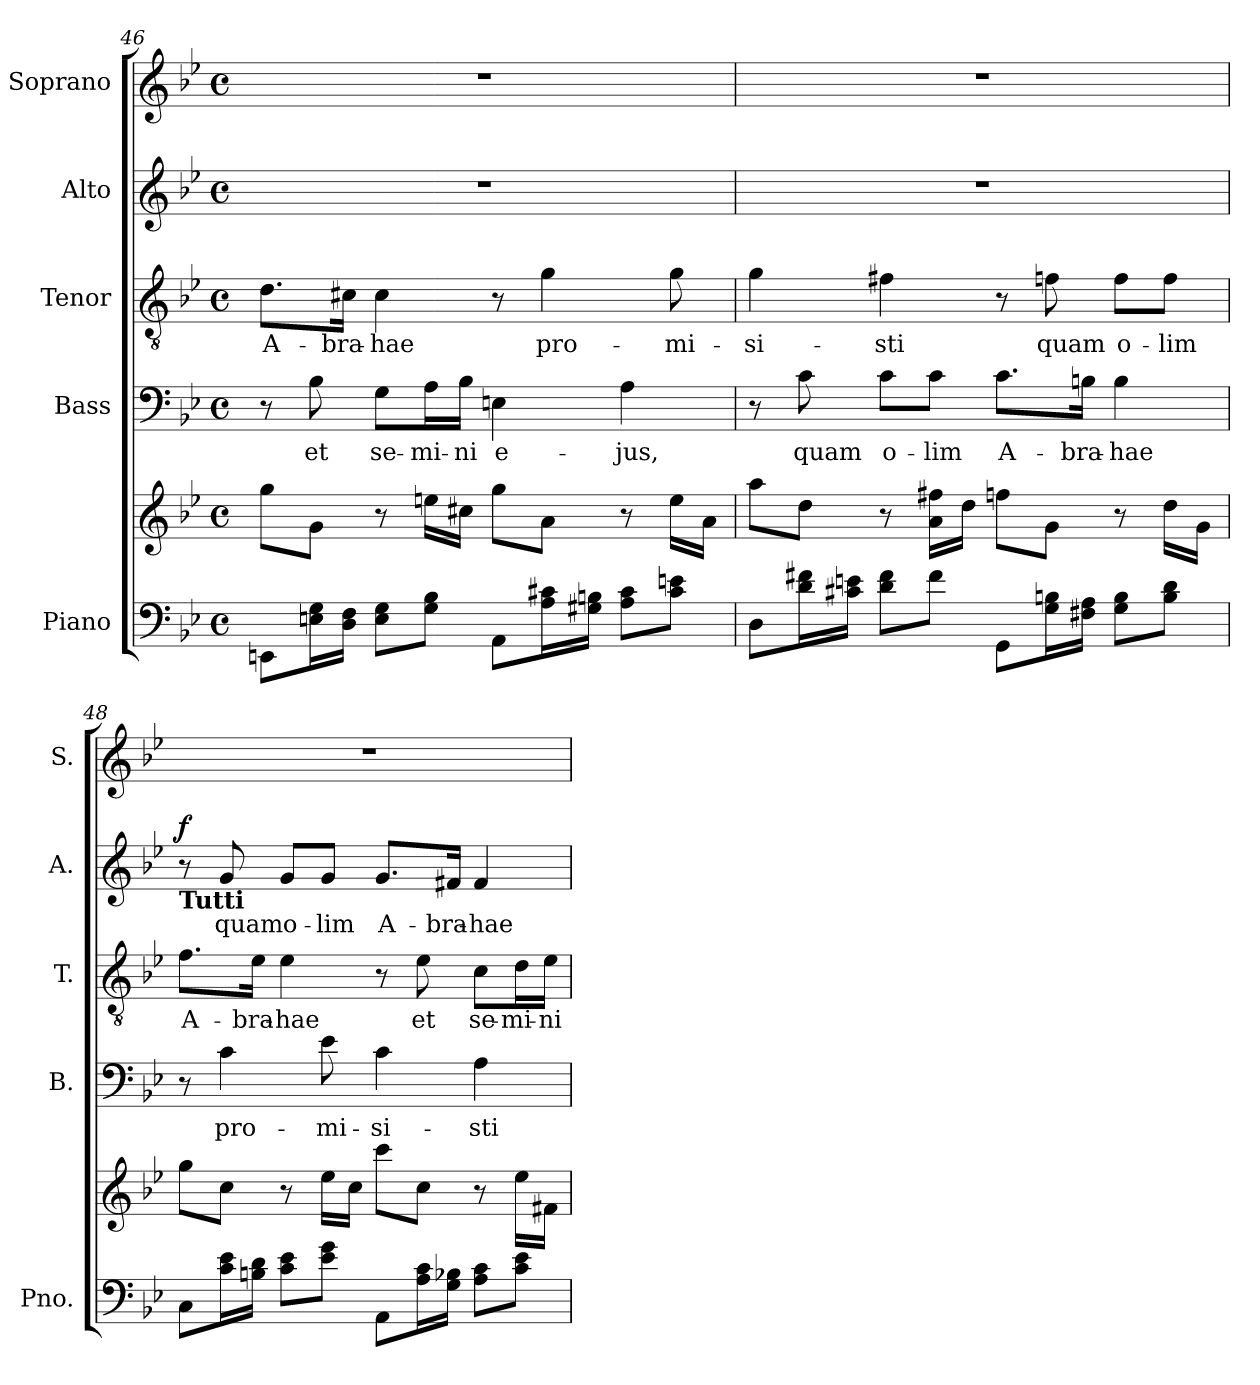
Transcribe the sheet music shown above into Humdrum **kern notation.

**kern	**kern	**kern	**text	**kern	**text	**kern	**text	**dynam	**kern
*part5	*part5	*part4	*part4	*part3	*part3	*part2	*part2	*part2	*part1
*staff6	*staff5	*staff4	*staff4	*staff3	*staff3	*staff2	*staff2	*staff2	*staff1
*I"Piano	*	*I"Bass	*	*I"Tenor	*	*I"Alto	*	*	*I"Soprano
*I'Pno.	*	*I'B.	*	*I'T.	*	*I'A.	*	*	*I'S.
*clefF4	*clefG2	*clefF4	*	*clefGv2	*	*clefG2	*	*	*clefG2
*k[b-e-]	*k[b-e-]	*k[b-e-]	*	*k[b-e-]	*	*k[b-e-]	*	*	*k[b-e-]
*B-:	*B-:	*B-:	*	*B-:	*	*B-:	*	*	*B-:
*M4/4	*M4/4	*M4/4	*	*M4/4	*	*M4/4	*	*	*M4/4
*met(c)	*met(c)	*met(c)	*	*met(c)	*	*met(c)	*	*	*met(c)
=46	=46	=46	=46	=46	=46	=46	=46	=46	=46
!	!	!	!	!	!LO:LY:b	!	!	!	!
8EEn\L	8gg\L	8r	.	8.d\L	A-	1r	.	.	1r
!	!	!	!LO:LY:b	!	!	!	!	!	!
16En\ 16G\L	8g\J	8B-\	et	.	.	.	.	.	.
!	!	!	!	!	!LO:LY:b	!	!	!	!
16D\ 16F\JJ	.	.	.	16c#X\Jk	-bra-	.	.	.	.
!	!	!	!LO:LY:b	!	!LO:LY:b	!	!	!	!
8E\ 8G\L	8r	8G\L	se-	4c#\	-hae	.	.	.	.
!	!	!	!LO:LY:b	!	!	!	!	!	!
8G\ 8B-\J	16een\LL	16A\L	-mi-	.	.	.	.	.	.
!	!	!	!LO:LY:b	!	!	!	!	!	!
.	16cc#X\JJ	16B-\JJ	-ni	.	.	.	.	.	.
!	!	!	!LO:LY:b	!	!	!	!	!	!
8AA\L	8gg\L	4En\	e-	8r	.	.	.	.	.
!	!	!	!	!	!LO:LY:b	!	!	!	!
16A\ 16c#X\L	8a\J	.	.	4g\	pro-	.	.	.	.
16G#X\ 16Bn\JJ	.	.	.	.	.	.	.	.	.
!	!	!	!LO:LY:b	!	!	!	!	!	!
8A\ 8c#\L	8r	4A\	-jus,	.	.	.	.	.	.
!	!	!	!	!	!LO:LY:b	!	!	!	!
8c#\ 8en\J	16ee\LL	.	.	8g\	-mi-	.	.	.	.
.	16a\JJ	.	.	.	.	.	.	.	.
=47	=47	=47	=47	=47	=47	=47	=47	=47	=47
!	!	!	!	!	!LO:LY:b	!	!	!	!
8D\L	8aa\L	8r	.	4g\	-si-	1r	.	.	1r
!	!	!	!LO:LY:b	!	!	!	!	!	!
16d\ 16f#X\L	8dd\J	8c\	quam	.	.	.	.	.	.
16c#X\ 16en\JJ	.	.	.	.	.	.	.	.	.
!	!	!	!LO:LY:b	!	!LO:LY:b	!	!	!	!
8d\ 8f#\L	8r	8c\L	o-	4f#X\	-sti	.	.	.	.
!	!	!	!LO:LY:b	!	!	!	!	!	!
8f#\J	16a\ 16ff#X\LL	8c\J	-lim	.	.	.	.	.	.
.	16dd\JJ	.	.	.	.	.	.	.	.
!	!	!	!LO:LY:b	!	!	!	!	!	!
8GG\L	8ffn\L	8.c\L	A-	8r	.	.	.	.	.
!	!	!	!	!	!LO:LY:b	!	!	!	!
16G\ 16Bn\L	8g\J	.	.	8fn\	quam	.	.	.	.
!	!	!	!LO:LY:b	!	!	!	!	!	!
16F#X\ 16A\JJ	.	16Bn\Jk	-bra-	.	.	.	.	.	.
!	!	!	!LO:LY:b	!	!LO:LY:b	!	!	!	!
8G\ 8B\L	8r	4B\	-hae	8f\L	o-	.	.	.	.
!	!	!	!	!	!LO:LY:b	!	!	!	!
8B\ 8d\J	16dd\LL	.	.	8f\J	-lim	.	.	.	.
.	16g\JJ	.	.	.	.	.	.	.	.
!!LO:LB:g=z
=48	=48	=48	=48	=48	=48	=48	=48	=48	=48
!	!	!	!	!	!	!LO:TX:b:B:t=Tutti	!	!	!
!	!	!	!	!	!LO:LY:b	!	!	!LO:DY:a	!
8C\L	8gg\L	8r	.	8.f\L	A-	8r	.	f	1r
!	!	!	!LO:LY:b	!	!	!	!LO:LY:b	!	!
16c\ 16e-\L	8cc\J	4c\	pro-	.	.	8g/	quam	.	.
!	!	!	!	!	!LO:LY:b	!	!	!	!
16Bn\ 16d\JJ	.	.	.	16e-\Jk	-bra-	.	.	.	.
!	!	!	!	!	!LO:LY:b	!	!LO:LY:b	!	!
8c\ 8e-\L	8r	.	.	4e-\	-hae	8g/L	o-	.	.
!	!	!	!LO:LY:b	!	!	!	!LO:LY:b	!	!
8e-\ 8g\J	16ee-\LL	8e-\	-mi-	.	.	8g/J	-lim	.	.
.	16cc\JJ	.	.	.	.	.	.	.	.
!	!	!	!LO:LY:b	!	!	!	!LO:LY:b	!	!
8AA\L	8ccc\L	4c\	-si-	8r	.	8.g/L	A-	.	.
!	!	!	!	!	!LO:LY:b	!	!	!	!
16A\ 16c\L	8cc\J	.	.	8e-\	et	.	.	.	.
!	!	!	!	!	!	!	!LO:LY:b	!	!
16G\ 16B-X\JJ	.	.	.	.	.	16f#X/Jk	-bra-	.	.
!	!	!	!LO:LY:b	!	!LO:LY:b	!	!LO:LY:b	!	!
8A\ 8c\L	8r	4A\	-sti	8c\L	se-	4f#/	-hae	.	.
!	!	!	!	!	!LO:LY:b	!	!	!	!
8c\ 8e-\J	16ee-\LL	.	.	16d\L	-mi-	.	.	.	.
!	!	!	!	!	!LO:LY:b	!	!	!	!
.	16f#X\JJ	.	.	16e-\JJ	-ni	.	.	.	.
=	=	=	=	=	=	=	=	=	=
*-	*-	*-	*-	*-	*-	*-	*-	*-	*-
